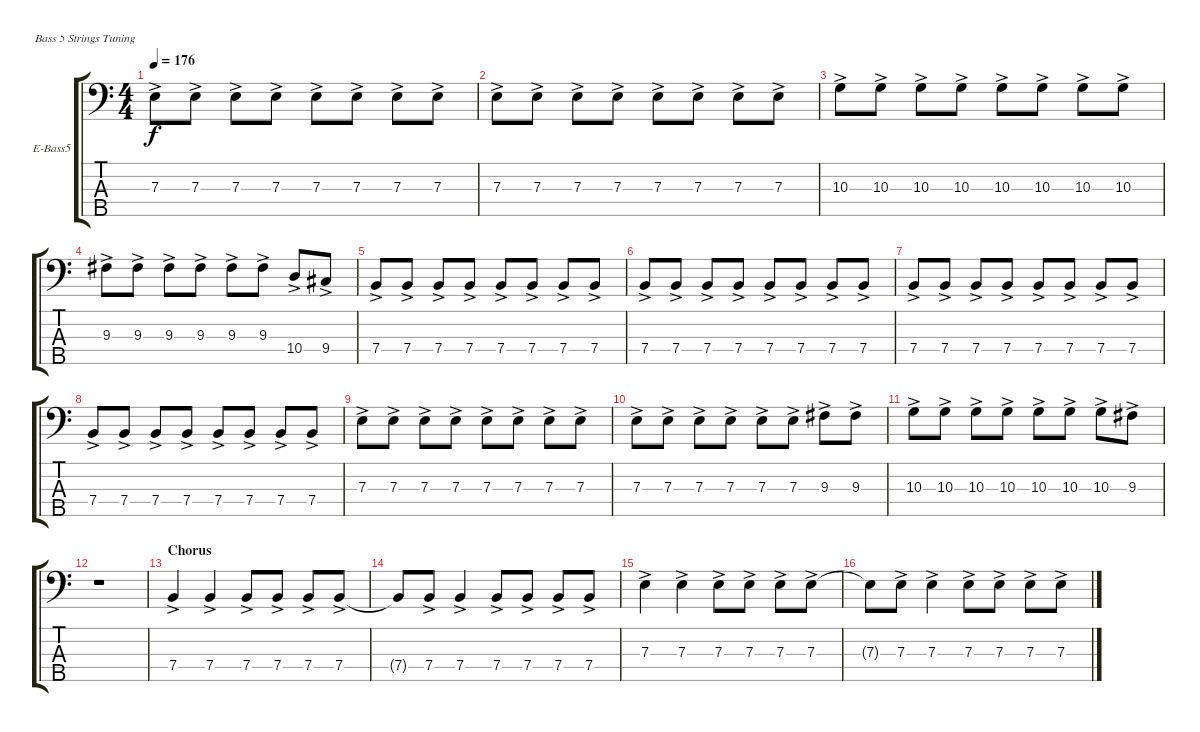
\defaultSystemsLayout 4
\bracketExtendMode groupsimilarinstruments
\firstSystemTrackNameOrientation horizontal
\otherSystemsTrackNameOrientation horizontal
\track ("Вит" "E-Bass5") {instrument electricbassfinger}
\staff {score tabs}
\tuning (G2 D2 A1 E1 B0)
\ts (4 4)
\tempo 176
\clef f4
\scale
0.333333
\ks c
7.3{ac}.8{dy f} 7.3{ac}.8 7.3{ac}.8 7.3{ac}.8 7.3{ac}.8 7.3{ac}.8 7.3{ac}.8 7.3{ac}.8 |
\scale
0.333333 7.3{ac}.8 7.3{ac}.8 7.3{ac}.8 7.3{ac}.8 7.3{ac}.8 7.3{ac}.8 7.3{ac}.8 7.3{ac}.8 |
\scale
0.333333 10.3{ac}.8 10.3{ac}.8 10.3{ac}.8 10.3{ac}.8 10.3{ac}.8 10.3{ac}.8 10.3{ac}.8 10.3{ac}.8 |
\scale
0.333333 9.3{ac}.8 9.3{ac}.8 9.3{ac}.8 9.3{ac}.8 9.3{ac}.8 9.3{ac}.8 10.4{ac}.8 9.4{ac}.8 |
\scale
0.333333 7.4{ac}.8 7.4{ac}.8 7.4{ac}.8 7.4{ac}.8 7.4{ac}.8 7.4{ac}.8 7.4{ac}.8 7.4{ac}.8 |
\scale
0.333333 7.4{ac}.8 7.4{ac}.8 7.4{ac}.8 7.4{ac}.8 7.4{ac}.8 7.4{ac}.8 7.4{ac}.8 7.4{ac}.8 |
\scale
0.333333 7.4{ac}.8 7.4{ac}.8 7.4{ac}.8 7.4{ac}.8 7.4{ac}.8 7.4{ac}.8 7.4{ac}.8 7.4{ac}.8 |
\scale
0.333333 7.4{ac}.8 7.4{ac}.8 7.4{ac}.8 7.4{ac}.8 7.4{ac}.8 7.4{ac}.8 7.4{ac}.8 7.4{ac}.8 |
\scale
0.333333 7.3{ac}.8 7.3{ac}.8 7.3{ac}.8 7.3{ac}.8 7.3{ac}.8 7.3{ac}.8 7.3{ac}.8 7.3{ac}.8 |
\scale
0.333333 7.3{ac}.8 7.3{ac}.8 7.3{ac}.8 7.3{ac}.8 7.3{ac}.8 7.3{ac}.8 9.3{ac}.8 9.3{ac}.8 |
\scale
0.333333 10.3{ac}.8 10.3{ac}.8 10.3{ac}.8 10.3{ac}.8 10.3{ac}.8 10.3{ac}.8 10.3{ac}.8 9.3{ac}.8 |
\scale
0.333333 r.1 |
\section ("" "Chorus")
\scale
0.333333 7.4{ac}.4 7.4{ac}.4 7.4{ac}.8 7.4{ac}.8 7.4{ac}.8 7.4{ac}.8 |
\scale
0.333333 7.4{t}.8 7.4{ac}.8 7.4{ac}.4 7.4{ac}.8 7.4{ac}.8 7.4{ac}.8 7.4{ac}.8 |
\scale
0.333333 7.3{ac}.4 7.3{ac}.4 7.3{ac}.8 7.3{ac}.8 7.3{ac}.8 7.3{ac}.8 |
\scale
0.333333 7.3{t}.8 7.3{ac}.8 7.3{ac}.4 7.3{ac}.8 7.3{ac}.8 7.3{ac}.8 7.3{ac}.8
